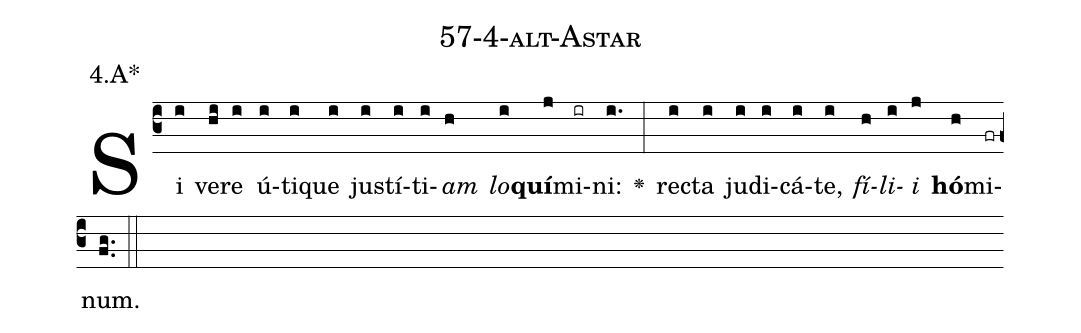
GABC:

name: 57-4-alt-Astar;
annotation: 4.A*;
%%
(c3)Si(i) ve(hi)re(i) ú(i)ti(i)que(i) jus(i)tí(i)ti(i)<i>am</i>(h) <i>lo</i>(i)<b>quí</b>(j)mi(ir)ni:(i.) <v>\greheightstar</v>(:) rec(i)ta(i) ju(i)di(i)cá(i)te,(i) <i>fí</i>(h)<i>li</i>(i)<i>i</i>(j) <b>hó</b>(h)mi(fr)num.(fg..) (::)


%E(i) u(h) o(i) u(j) a(h) e.(fg..) (::)
